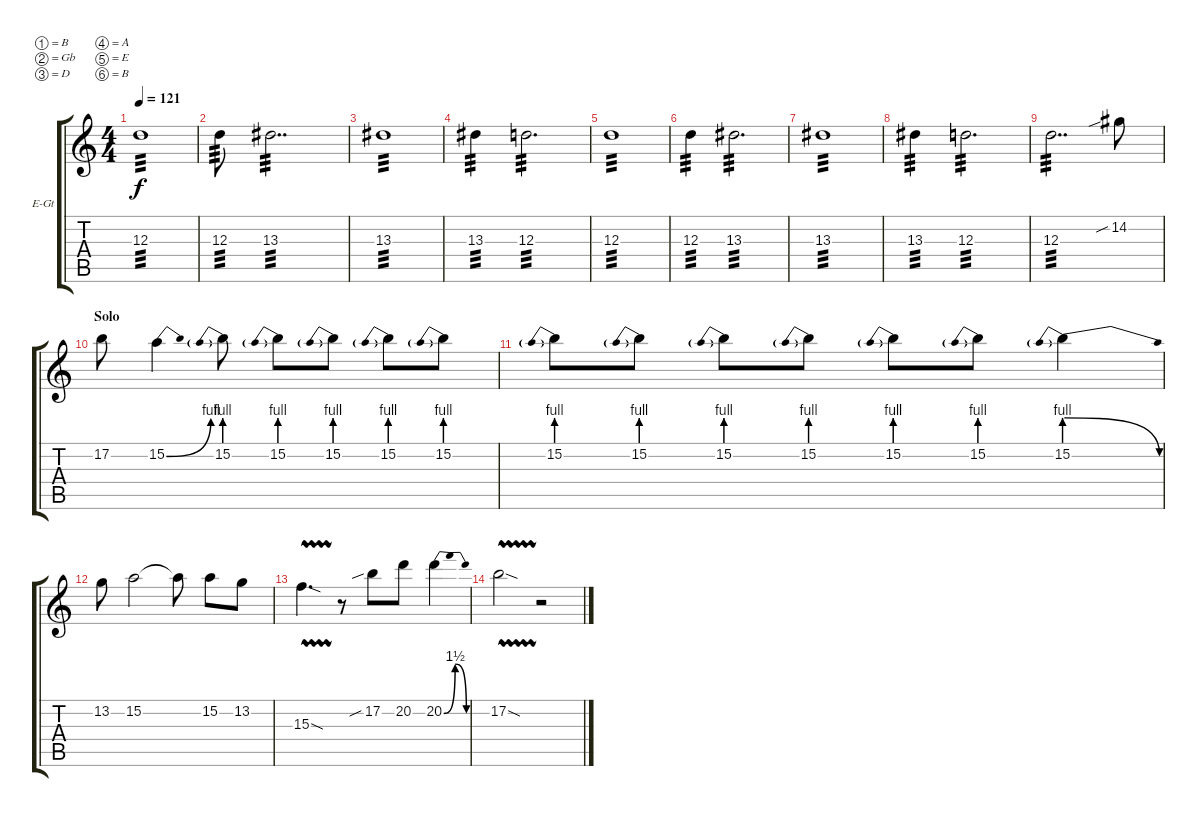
\bracketExtendMode groupsimilarinstruments
\firstSystemTrackNameOrientation horizontal
\otherSystemsTrackNameOrientation horizontal
\track ("Electric Guitar" "E-Gt") {instrument distortionguitar}
\staff {score tabs}
\tuning (B3 Gb3 D3 A2 E2 B1)
\ts (4 4)
\tempo 121
\clef g2
\ks c
12.3.1{tp 3 dy f} |
12.3.8{tp 3} 13.3.2{dd tp 3} |
13.3.1{tp 3} |
13.3.4{tp 3} 12.3.2{d tp 3} |
12.3.1{tp 3} |
12.3.4{tp 3} 13.3.2{d tp 3} |
13.3.1{tp 3} |
13.3.4{tp 3} 12.3.2{d tp 3} |
12.3.2{dd tp 3} 14.2{sib}.8 |
\section ("" "Solo")
17.2.8 15.2{be (bend 0 0 30 4)}.4 15.2{be (prebend 0 4 60 4)}.8 15.2{be (prebend 0 4 60 4)}.8 15.2{be (prebend 0 4 60 4)}.8 15.2{be (prebend 0 4 60 4)}.8 15.2{be (prebend 0 4 60 4)}.8 |
15.2{be (prebend 0 4 60 4)}.8 15.2{be (prebend 0 4 60 4)}.8 15.2{be (prebend 0 4 60 4)}.8 15.2{be (prebend 0 4 60 4)}.8 15.2{be (prebend 0 4 60 4)}.8 15.2{be (prebend 0 4 60 4)}.8 15.2{be (prebendrelease 0 4 50.4 0)}.4 |
13.2.8 15.2.2 15.2{t}.8 15.2.8 13.2.8 |
15.3{vw sod}.4{d} r.8 17.2{sib}.8 20.2.8 20.2{be (bendrelease 0 0 40.8 6 47.4 6 59.4 0)}.4 |
17.2{vw sod}.2 r.2
